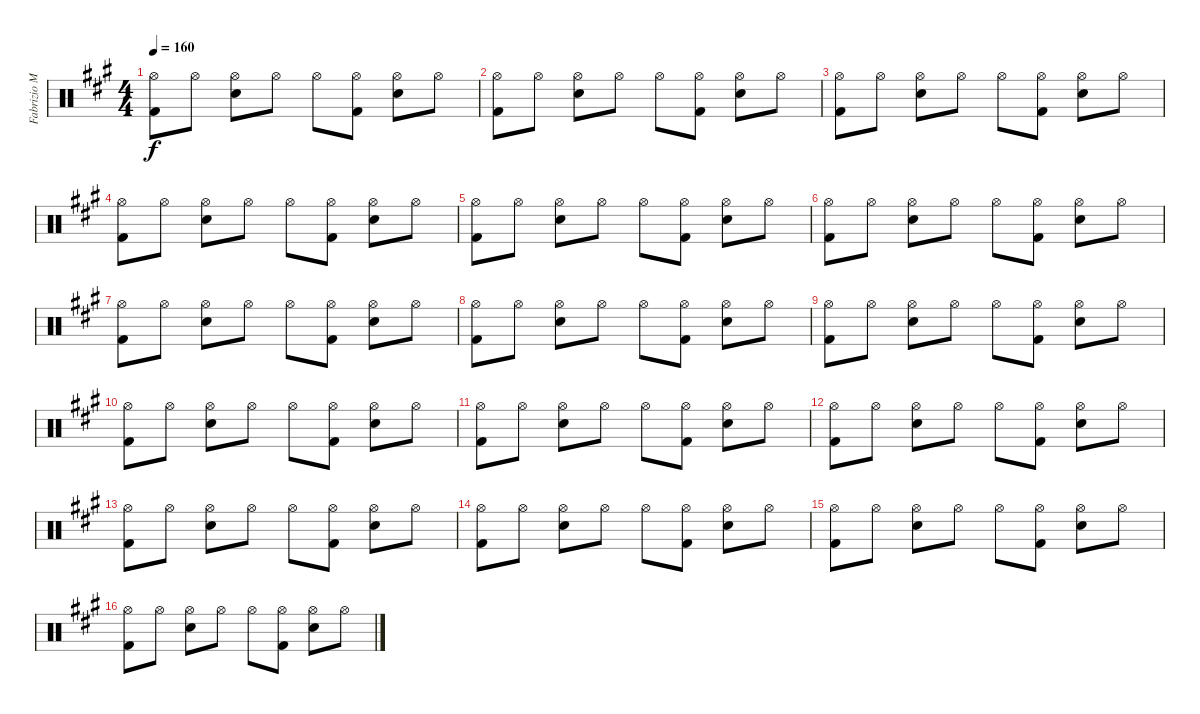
\track ("Fabrizio Moretti" "Fabrizio M") {instrument percussion}
\staff {score}
\articulation defaults
\ts (4 4)
\tempo 160
\clef neutral
\ks a
("Hi-Hat (open)" "Kick (hit) 2").8{dy f} "Hi-Hat (open)".8 ("Hi-Hat (open)" "Electric Snare (hit)").8 "Hi-Hat (open)".8 "Hi-Hat (open)".8 ("Hi-Hat (open)" "Kick (hit) 2").8 ("Hi-Hat (open)" "Electric Snare (hit)").8 "Hi-Hat (open)".8 |
("Hi-Hat (open)" "Kick (hit) 2").8 "Hi-Hat (open)".8 ("Hi-Hat (open)" "Electric Snare (hit)").8 "Hi-Hat (open)".8 "Hi-Hat (open)".8 ("Hi-Hat (open)" "Kick (hit) 2").8 ("Hi-Hat (open)" "Electric Snare (hit)").8 "Hi-Hat (open)".8 |
("Hi-Hat (open)" "Kick (hit) 2").8 "Hi-Hat (open)".8 ("Hi-Hat (open)" "Electric Snare (hit)").8 "Hi-Hat (open)".8 "Hi-Hat (open)".8 ("Hi-Hat (open)" "Kick (hit) 2").8 ("Hi-Hat (open)" "Electric Snare (hit)").8 "Hi-Hat (open)".8 |
("Hi-Hat (open)" "Kick (hit) 2").8 "Hi-Hat (open)".8 ("Hi-Hat (open)" "Electric Snare (hit)").8 "Hi-Hat (open)".8 "Hi-Hat (open)".8 ("Hi-Hat (open)" "Kick (hit) 2").8 ("Hi-Hat (open)" "Electric Snare (hit)").8 "Hi-Hat (open)".8 |
("Hi-Hat (open)" "Kick (hit) 2").8 "Hi-Hat (open)".8 ("Hi-Hat (open)" "Electric Snare (hit)").8 "Hi-Hat (open)".8 "Hi-Hat (open)".8 ("Hi-Hat (open)" "Kick (hit) 2").8 ("Hi-Hat (open)" "Electric Snare (hit)").8 "Hi-Hat (open)".8 |
("Hi-Hat (open)" "Kick (hit) 2").8 "Hi-Hat (open)".8 ("Hi-Hat (open)" "Electric Snare (hit)").8 "Hi-Hat (open)".8 "Hi-Hat (open)".8 ("Hi-Hat (open)" "Kick (hit) 2").8 ("Hi-Hat (open)" "Electric Snare (hit)").8 "Hi-Hat (open)".8 |
("Hi-Hat (open)" "Kick (hit) 2").8 "Hi-Hat (open)".8 ("Hi-Hat (open)" "Electric Snare (hit)").8 "Hi-Hat (open)".8 "Hi-Hat (open)".8 ("Hi-Hat (open)" "Kick (hit) 2").8 ("Hi-Hat (open)" "Electric Snare (hit)").8 "Hi-Hat (open)".8 |
("Hi-Hat (open)" "Kick (hit) 2").8 "Hi-Hat (open)".8 ("Hi-Hat (open)" "Electric Snare (hit)").8 "Hi-Hat (open)".8 "Hi-Hat (open)".8 ("Hi-Hat (open)" "Kick (hit) 2").8 ("Hi-Hat (open)" "Electric Snare (hit)").8 "Hi-Hat (open)".8 |
("Hi-Hat (open)" "Kick (hit) 2").8 "Hi-Hat (open)".8 ("Hi-Hat (open)" "Electric Snare (hit)").8 "Hi-Hat (open)".8 "Hi-Hat (open)".8 ("Hi-Hat (open)" "Kick (hit) 2").8 ("Hi-Hat (open)" "Electric Snare (hit)").8 "Hi-Hat (open)".8 |
("Hi-Hat (open)" "Kick (hit) 2").8 "Hi-Hat (open)".8 ("Hi-Hat (open)" "Electric Snare (hit)").8 "Hi-Hat (open)".8 "Hi-Hat (open)".8 ("Hi-Hat (open)" "Kick (hit) 2").8 ("Hi-Hat (open)" "Electric Snare (hit)").8 "Hi-Hat (open)".8 |
("Hi-Hat (open)" "Kick (hit) 2").8 "Hi-Hat (open)".8 ("Hi-Hat (open)" "Electric Snare (hit)").8 "Hi-Hat (open)".8 "Hi-Hat (open)".8 ("Hi-Hat (open)" "Kick (hit) 2").8 ("Hi-Hat (open)" "Electric Snare (hit)").8 "Hi-Hat (open)".8 |
("Hi-Hat (open)" "Kick (hit) 2").8 "Hi-Hat (open)".8 ("Hi-Hat (open)" "Electric Snare (hit)").8 "Hi-Hat (open)".8 "Hi-Hat (open)".8 ("Hi-Hat (open)" "Kick (hit) 2").8 ("Hi-Hat (open)" "Electric Snare (hit)").8 "Hi-Hat (open)".8 |
("Hi-Hat (open)" "Kick (hit) 2").8 "Hi-Hat (open)".8 ("Hi-Hat (open)" "Electric Snare (hit)").8 "Hi-Hat (open)".8 "Hi-Hat (open)".8 ("Hi-Hat (open)" "Kick (hit) 2").8 ("Hi-Hat (open)" "Electric Snare (hit)").8 "Hi-Hat (open)".8 |
("Hi-Hat (open)" "Kick (hit) 2").8 "Hi-Hat (open)".8 ("Hi-Hat (open)" "Electric Snare (hit)").8 "Hi-Hat (open)".8 "Hi-Hat (open)".8 ("Hi-Hat (open)" "Kick (hit) 2").8 ("Hi-Hat (open)" "Electric Snare (hit)").8 "Hi-Hat (open)".8 |
("Hi-Hat (open)" "Kick (hit) 2").8 "Hi-Hat (open)".8 ("Hi-Hat (open)" "Electric Snare (hit)").8 "Hi-Hat (open)".8 "Hi-Hat (open)".8 ("Hi-Hat (open)" "Kick (hit) 2").8 ("Hi-Hat (open)" "Electric Snare (hit)").8 "Hi-Hat (open)".8 |
("Hi-Hat (open)" "Kick (hit) 2").8 "Hi-Hat (open)".8 ("Hi-Hat (open)" "Electric Snare (hit)").8 "Hi-Hat (open)".8 "Hi-Hat (open)".8 ("Hi-Hat (open)" "Kick (hit) 2").8 ("Hi-Hat (open)" "Electric Snare (hit)").8 "Hi-Hat (open)".8
